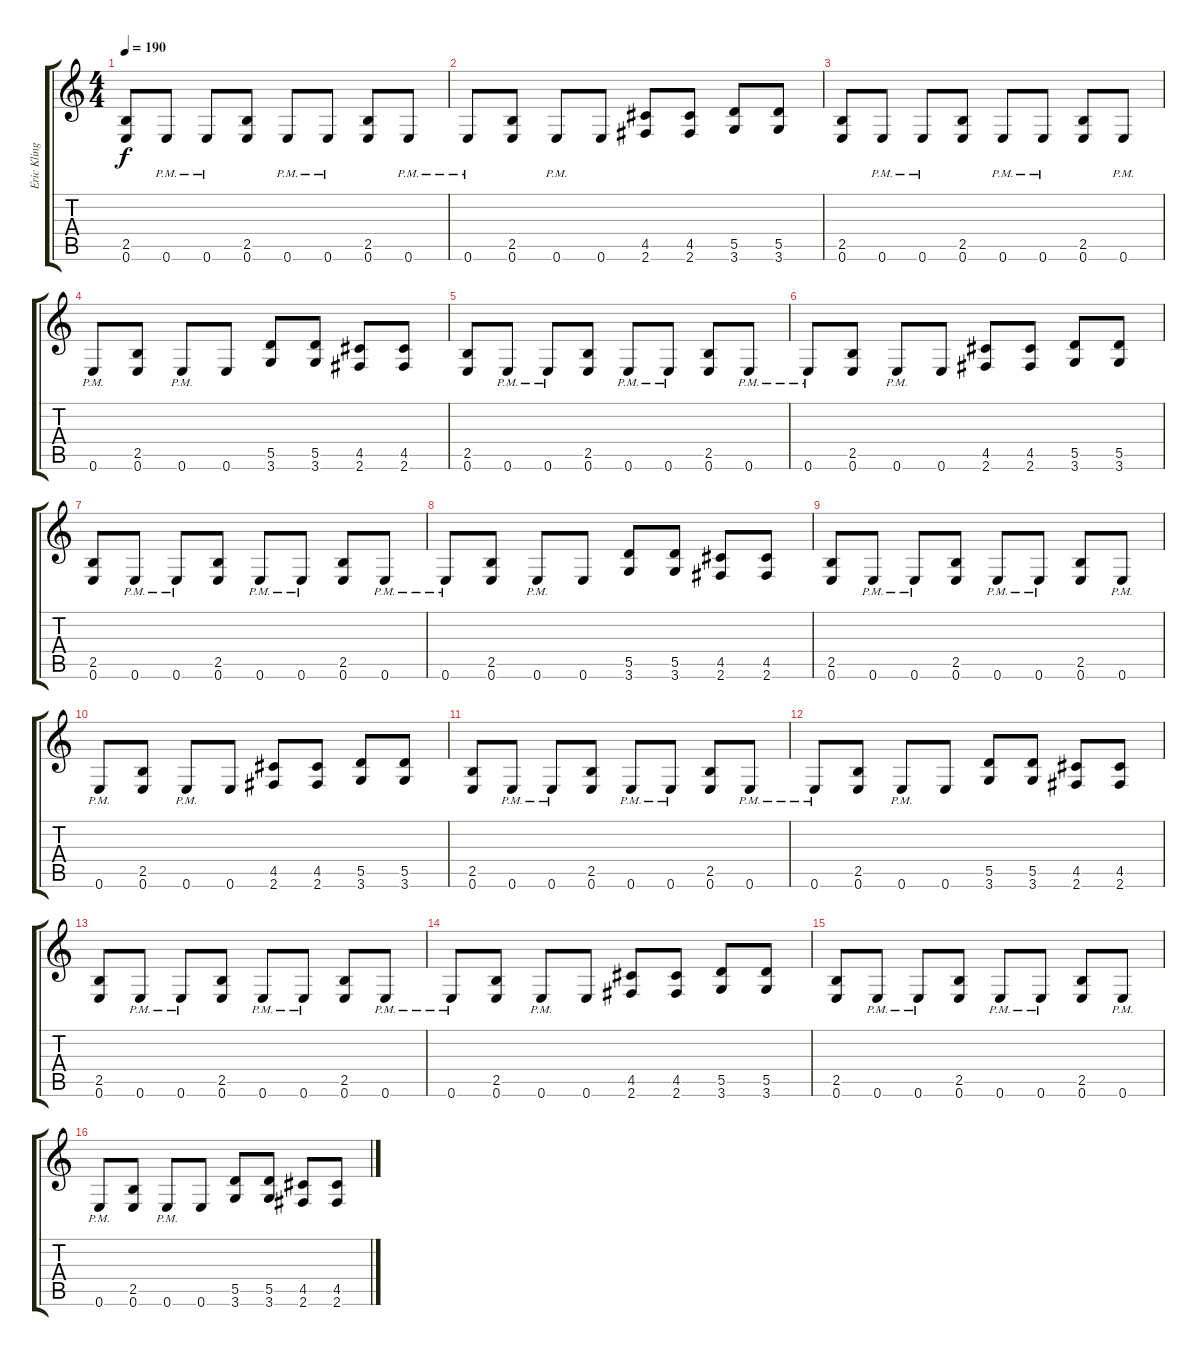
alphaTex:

\track ("Eric Klinger" "Eric Kling") {instrument distortionguitar}
\staff {score tabs}
\tuning (E4 B3 G3 D3 A2 E2) {hide}
\ts (4 4)
\tempo 190
\clef g2
\ks c
(2.5 0.6).8{dy f} 0.6{pm}.8 0.6{pm}.8 (2.5 0.6).8 0.6{pm}.8 0.6{pm}.8 (2.5 0.6).8 0.6{pm}.8 |
0.6{pm}.8 (2.5 0.6).8 0.6{pm}.8 0.6.8 (4.5 2.6).8 (4.5 2.6).8 (5.5 3.6).8 (5.5 3.6).8 |
(2.5 0.6).8 0.6{pm}.8 0.6{pm}.8 (2.5 0.6).8 0.6{pm}.8 0.6{pm}.8 (2.5 0.6).8 0.6{pm}.8 |
0.6{pm}.8 (2.5 0.6).8 0.6{pm}.8 0.6.8 (5.5 3.6).8 (5.5 3.6).8 (4.5 2.6).8 (4.5 2.6).8 |
(2.5 0.6).8 0.6{pm}.8 0.6{pm}.8 (2.5 0.6).8 0.6{pm}.8 0.6{pm}.8 (2.5 0.6).8 0.6{pm}.8 |
0.6{pm}.8 (2.5 0.6).8 0.6{pm}.8 0.6.8 (4.5 2.6).8 (4.5 2.6).8 (5.5 3.6).8 (5.5 3.6).8 |
(2.5 0.6).8 0.6{pm}.8 0.6{pm}.8 (2.5 0.6).8 0.6{pm}.8 0.6{pm}.8 (2.5 0.6).8 0.6{pm}.8 |
0.6{pm}.8 (2.5 0.6).8 0.6{pm}.8 0.6.8 (5.5 3.6).8 (5.5 3.6).8 (4.5 2.6).8 (4.5 2.6).8 |
(2.5 0.6).8 0.6{pm}.8 0.6{pm}.8 (2.5 0.6).8 0.6{pm}.8 0.6{pm}.8 (2.5 0.6).8 0.6{pm}.8 |
0.6{pm}.8 (2.5 0.6).8 0.6{pm}.8 0.6.8 (4.5 2.6).8 (4.5 2.6).8 (5.5 3.6).8 (5.5 3.6).8 |
(2.5 0.6).8 0.6{pm}.8 0.6{pm}.8 (2.5 0.6).8 0.6{pm}.8 0.6{pm}.8 (2.5 0.6).8 0.6{pm}.8 |
0.6{pm}.8 (2.5 0.6).8 0.6{pm}.8 0.6.8 (5.5 3.6).8 (5.5 3.6).8 (4.5 2.6).8 (4.5 2.6).8 |
(2.5 0.6).8 0.6{pm}.8 0.6{pm}.8 (2.5 0.6).8 0.6{pm}.8 0.6{pm}.8 (2.5 0.6).8 0.6{pm}.8 |
0.6{pm}.8 (2.5 0.6).8 0.6{pm}.8 0.6.8 (4.5 2.6).8 (4.5 2.6).8 (5.5 3.6).8 (5.5 3.6).8 |
(2.5 0.6).8 0.6{pm}.8 0.6{pm}.8 (2.5 0.6).8 0.6{pm}.8 0.6{pm}.8 (2.5 0.6).8 0.6{pm}.8 |
0.6{pm}.8 (2.5 0.6).8 0.6{pm}.8 0.6.8 (5.5 3.6).8 (5.5 3.6).8 (4.5 2.6).8 (4.5 2.6).8
